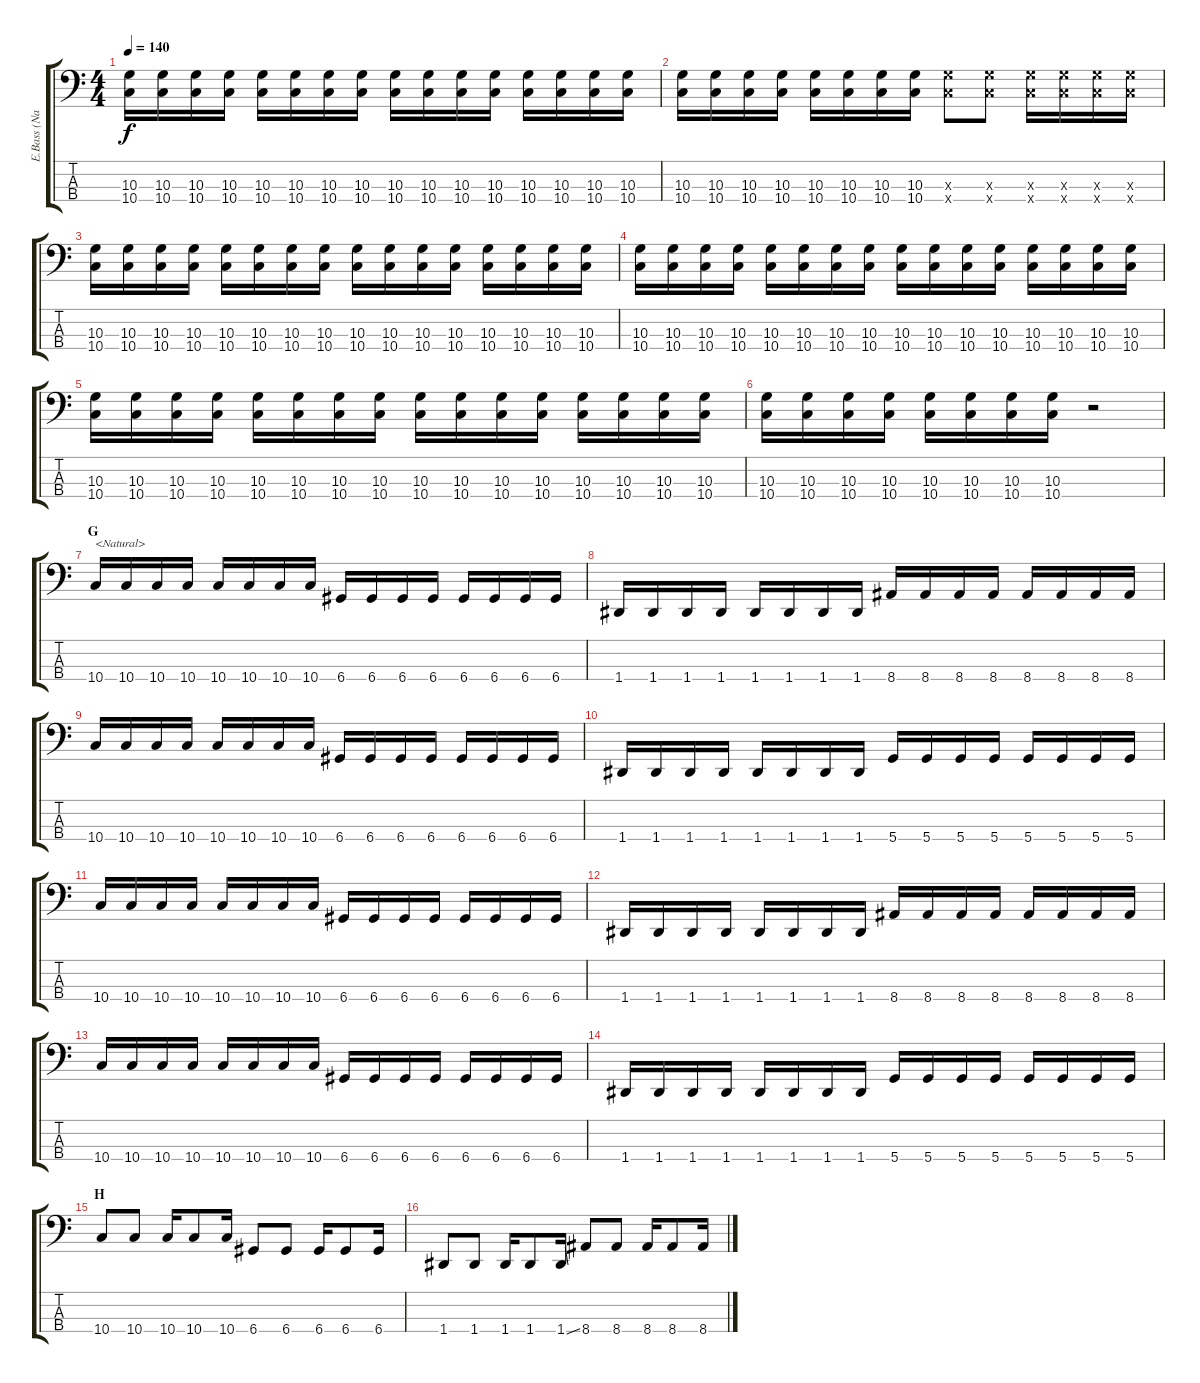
\track ("E.Bass (Nakamura)" "E.Bass (Na") {instrument electricbassfinger}
\staff {score tabs}
\tuning (G2 D2 A1 D1) {hide}
\ts (4 4)
\tempo 140
\clef f4
\ks c
(10.3 10.4).16{dy f} (10.3 10.4).16 (10.3 10.4).16 (10.3 10.4).16 (10.3 10.4).16 (10.3 10.4).16 (10.3 10.4).16 (10.3 10.4).16 (10.3 10.4).16 (10.3 10.4).16 (10.3 10.4).16 (10.3 10.4).16 (10.3 10.4).16 (10.3 10.4).16 (10.3 10.4).16 (10.3 10.4).16 |
(10.3 10.4).16 (10.3 10.4).16 (10.3 10.4).16 (10.3 10.4).16 (10.3 10.4).16 (10.3 10.4).16 (10.3 10.4).16 (10.3 10.4).16 (10.3{x} 10.4{x}).8 (10.3{x} 10.4{x}).8 (10.3{x} 10.4{x}).16 (10.3{x} 10.4{x}).16 (10.3{x} 10.4{x}).16 (10.3{x} 10.4{x}).16 |
(10.3 10.4).16 (10.3 10.4).16 (10.3 10.4).16 (10.3 10.4).16 (10.3 10.4).16 (10.3 10.4).16 (10.3 10.4).16 (10.3 10.4).16 (10.3 10.4).16 (10.3 10.4).16 (10.3 10.4).16 (10.3 10.4).16 (10.3 10.4).16 (10.3 10.4).16 (10.3 10.4).16 (10.3 10.4).16 |
(10.3 10.4).16 (10.3 10.4).16 (10.3 10.4).16 (10.3 10.4).16 (10.3 10.4).16 (10.3 10.4).16 (10.3 10.4).16 (10.3 10.4).16 (10.3 10.4).16 (10.3 10.4).16 (10.3 10.4).16 (10.3 10.4).16 (10.3 10.4).16 (10.3 10.4).16 (10.3 10.4).16 (10.3 10.4).16 |
(10.3 10.4).16 (10.3 10.4).16 (10.3 10.4).16 (10.3 10.4).16 (10.3 10.4).16 (10.3 10.4).16 (10.3 10.4).16 (10.3 10.4).16 (10.3 10.4).16 (10.3 10.4).16 (10.3 10.4).16 (10.3 10.4).16 (10.3 10.4).16 (10.3 10.4).16 (10.3 10.4).16 (10.3 10.4).16 |
(10.3 10.4).16 (10.3 10.4).16 (10.3 10.4).16 (10.3 10.4).16 (10.3 10.4).16 (10.3 10.4).16 (10.3 10.4).16 (10.3 10.4).16 r.2 |
\section ("" "G")
10.4.16{txt "<Natural>"} 10.4.16 10.4.16 10.4.16 10.4.16 10.4.16 10.4.16 10.4.16 6.4.16 6.4.16 6.4.16 6.4.16 6.4.16 6.4.16 6.4.16 6.4.16 |
1.4.16 1.4.16 1.4.16 1.4.16 1.4.16 1.4.16 1.4.16 1.4.16 8.4.16 8.4.16 8.4.16 8.4.16 8.4.16 8.4.16 8.4.16 8.4.16 |
10.4.16 10.4.16 10.4.16 10.4.16 10.4.16 10.4.16 10.4.16 10.4.16 6.4.16 6.4.16 6.4.16 6.4.16 6.4.16 6.4.16 6.4.16 6.4.16 |
1.4.16 1.4.16 1.4.16 1.4.16 1.4.16 1.4.16 1.4.16 1.4.16 5.4.16 5.4.16 5.4.16 5.4.16 5.4.16 5.4.16 5.4.16 5.4.16 |
10.4.16 10.4.16 10.4.16 10.4.16 10.4.16 10.4.16 10.4.16 10.4.16 6.4.16 6.4.16 6.4.16 6.4.16 6.4.16 6.4.16 6.4.16 6.4.16 |
1.4.16 1.4.16 1.4.16 1.4.16 1.4.16 1.4.16 1.4.16 1.4.16 8.4.16 8.4.16 8.4.16 8.4.16 8.4.16 8.4.16 8.4.16 8.4.16 |
10.4.16 10.4.16 10.4.16 10.4.16 10.4.16 10.4.16 10.4.16 10.4.16 6.4.16 6.4.16 6.4.16 6.4.16 6.4.16 6.4.16 6.4.16 6.4.16 |
1.4.16 1.4.16 1.4.16 1.4.16 1.4.16 1.4.16 1.4.16 1.4.16 5.4.16 5.4.16 5.4.16 5.4.16 5.4.16 5.4.16 5.4.16 5.4.16 |
\section ("" "H")
10.4.8 10.4.8 10.4.16 10.4.8 10.4.16 6.4.8 6.4.8 6.4.16 6.4.8 6.4.16 |
1.4.8 1.4.8 1.4.16 1.4.8 1.4{ss}.16 8.4.8 8.4.8 8.4.16 8.4.8 8.4.16
